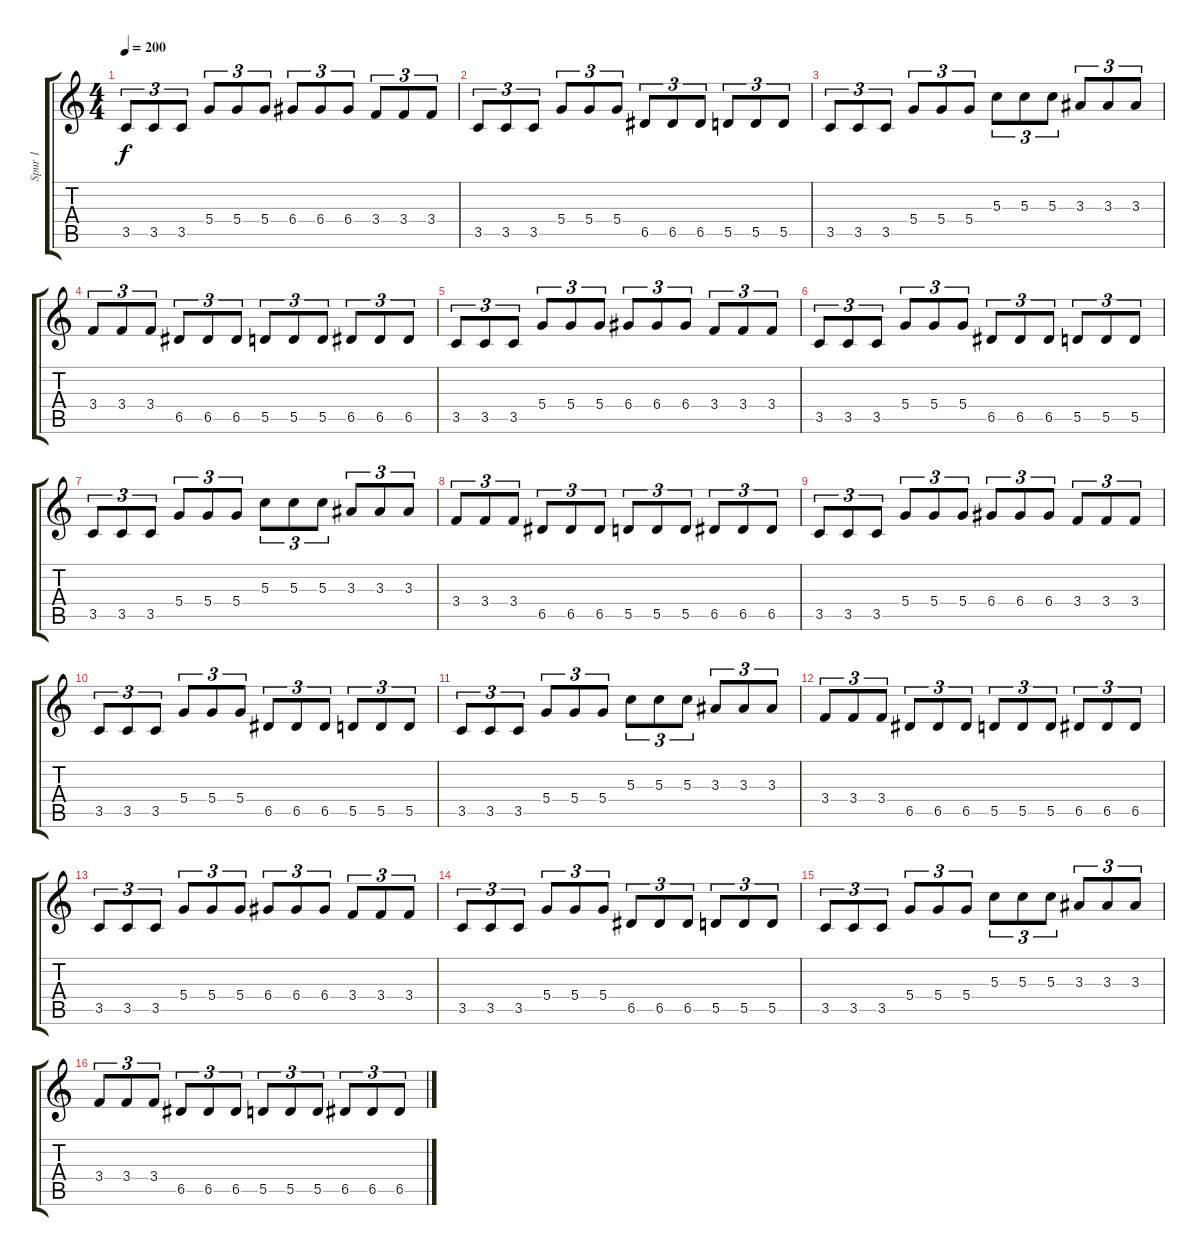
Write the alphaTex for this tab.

\track ("Spur 1" "Spur 1") {instrument overdrivenguitar}
\staff {score tabs}
\tuning (E4 B3 G3 D3 A2 E2) {hide}
\ts (4 4)
\tempo 200
\clef g2
\ks c
3.5.8{tu (3 2) dy f instrument overdrivenguitar} 3.5.8{tu (3 2)} 3.5.8{tu (3 2)} 5.4.8{tu (3 2)} 5.4.8{tu (3 2)} 5.4.8{tu (3 2)} 6.4.8{tu (3 2)} 6.4.8{tu (3 2)} 6.4.8{tu (3 2)} 3.4.8{tu (3 2)} 3.4.8{tu (3 2)} 3.4.8{tu (3 2)} |
3.5.8{tu (3 2)} 3.5.8{tu (3 2)} 3.5.8{tu (3 2)} 5.4.8{tu (3 2)} 5.4.8{tu (3 2)} 5.4.8{tu (3 2)} 6.5.8{tu (3 2)} 6.5.8{tu (3 2)} 6.5.8{tu (3 2)} 5.5.8{tu (3 2)} 5.5.8{tu (3 2)} 5.5.8{tu (3 2)} |
3.5.8{tu (3 2)} 3.5.8{tu (3 2)} 3.5.8{tu (3 2)} 5.4.8{tu (3 2)} 5.4.8{tu (3 2)} 5.4.8{tu (3 2)} 5.3.8{tu (3 2)} 5.3.8{tu (3 2)} 5.3.8{tu (3 2)} 3.3.8{tu (3 2)} 3.3.8{tu (3 2)} 3.3.8{tu (3 2)} |
3.4.8{tu (3 2)} 3.4.8{tu (3 2)} 3.4.8{tu (3 2)} 6.5.8{tu (3 2)} 6.5.8{tu (3 2)} 6.5.8{tu (3 2)} 5.5.8{tu (3 2)} 5.5.8{tu (3 2)} 5.5.8{tu (3 2)} 6.5.8{tu (3 2)} 6.5.8{tu (3 2)} 6.5.8{tu (3 2)} |
3.5.8{tu (3 2)} 3.5.8{tu (3 2)} 3.5.8{tu (3 2)} 5.4.8{tu (3 2)} 5.4.8{tu (3 2)} 5.4.8{tu (3 2)} 6.4.8{tu (3 2)} 6.4.8{tu (3 2)} 6.4.8{tu (3 2)} 3.4.8{tu (3 2)} 3.4.8{tu (3 2)} 3.4.8{tu (3 2)} |
3.5.8{tu (3 2)} 3.5.8{tu (3 2)} 3.5.8{tu (3 2)} 5.4.8{tu (3 2)} 5.4.8{tu (3 2)} 5.4.8{tu (3 2)} 6.5.8{tu (3 2)} 6.5.8{tu (3 2)} 6.5.8{tu (3 2)} 5.5.8{tu (3 2)} 5.5.8{tu (3 2)} 5.5.8{tu (3 2)} |
3.5.8{tu (3 2)} 3.5.8{tu (3 2)} 3.5.8{tu (3 2)} 5.4.8{tu (3 2)} 5.4.8{tu (3 2)} 5.4.8{tu (3 2)} 5.3.8{tu (3 2)} 5.3.8{tu (3 2)} 5.3.8{tu (3 2)} 3.3.8{tu (3 2)} 3.3.8{tu (3 2)} 3.3.8{tu (3 2)} |
3.4.8{tu (3 2)} 3.4.8{tu (3 2)} 3.4.8{tu (3 2)} 6.5.8{tu (3 2)} 6.5.8{tu (3 2)} 6.5.8{tu (3 2)} 5.5.8{tu (3 2)} 5.5.8{tu (3 2)} 5.5.8{tu (3 2)} 6.5.8{tu (3 2)} 6.5.8{tu (3 2)} 6.5.8{tu (3 2)} |
3.5.8{tu (3 2)} 3.5.8{tu (3 2)} 3.5.8{tu (3 2)} 5.4.8{tu (3 2)} 5.4.8{tu (3 2)} 5.4.8{tu (3 2)} 6.4.8{tu (3 2)} 6.4.8{tu (3 2)} 6.4.8{tu (3 2)} 3.4.8{tu (3 2)} 3.4.8{tu (3 2)} 3.4.8{tu (3 2)} |
3.5.8{tu (3 2)} 3.5.8{tu (3 2)} 3.5.8{tu (3 2)} 5.4.8{tu (3 2)} 5.4.8{tu (3 2)} 5.4.8{tu (3 2)} 6.5.8{tu (3 2)} 6.5.8{tu (3 2)} 6.5.8{tu (3 2)} 5.5.8{tu (3 2)} 5.5.8{tu (3 2)} 5.5.8{tu (3 2)} |
3.5.8{tu (3 2)} 3.5.8{tu (3 2)} 3.5.8{tu (3 2)} 5.4.8{tu (3 2)} 5.4.8{tu (3 2)} 5.4.8{tu (3 2)} 5.3.8{tu (3 2)} 5.3.8{tu (3 2)} 5.3.8{tu (3 2)} 3.3.8{tu (3 2)} 3.3.8{tu (3 2)} 3.3.8{tu (3 2)} |
3.4.8{tu (3 2)} 3.4.8{tu (3 2)} 3.4.8{tu (3 2)} 6.5.8{tu (3 2)} 6.5.8{tu (3 2)} 6.5.8{tu (3 2)} 5.5.8{tu (3 2)} 5.5.8{tu (3 2)} 5.5.8{tu (3 2)} 6.5.8{tu (3 2)} 6.5.8{tu (3 2)} 6.5.8{tu (3 2)} |
3.5.8{tu (3 2)} 3.5.8{tu (3 2)} 3.5.8{tu (3 2)} 5.4.8{tu (3 2)} 5.4.8{tu (3 2)} 5.4.8{tu (3 2)} 6.4.8{tu (3 2)} 6.4.8{tu (3 2)} 6.4.8{tu (3 2)} 3.4.8{tu (3 2)} 3.4.8{tu (3 2)} 3.4.8{tu (3 2)} |
3.5.8{tu (3 2)} 3.5.8{tu (3 2)} 3.5.8{tu (3 2)} 5.4.8{tu (3 2)} 5.4.8{tu (3 2)} 5.4.8{tu (3 2)} 6.5.8{tu (3 2)} 6.5.8{tu (3 2)} 6.5.8{tu (3 2)} 5.5.8{tu (3 2)} 5.5.8{tu (3 2)} 5.5.8{tu (3 2)} |
3.5.8{tu (3 2)} 3.5.8{tu (3 2)} 3.5.8{tu (3 2)} 5.4.8{tu (3 2)} 5.4.8{tu (3 2)} 5.4.8{tu (3 2)} 5.3.8{tu (3 2)} 5.3.8{tu (3 2)} 5.3.8{tu (3 2)} 3.3.8{tu (3 2)} 3.3.8{tu (3 2)} 3.3.8{tu (3 2)} |
3.4.8{tu (3 2)} 3.4.8{tu (3 2)} 3.4.8{tu (3 2)} 6.5.8{tu (3 2)} 6.5.8{tu (3 2)} 6.5.8{tu (3 2)} 5.5.8{tu (3 2)} 5.5.8{tu (3 2)} 5.5.8{tu (3 2)} 6.5.8{tu (3 2)} 6.5.8{tu (3 2)} 6.5.8{tu (3 2)}
